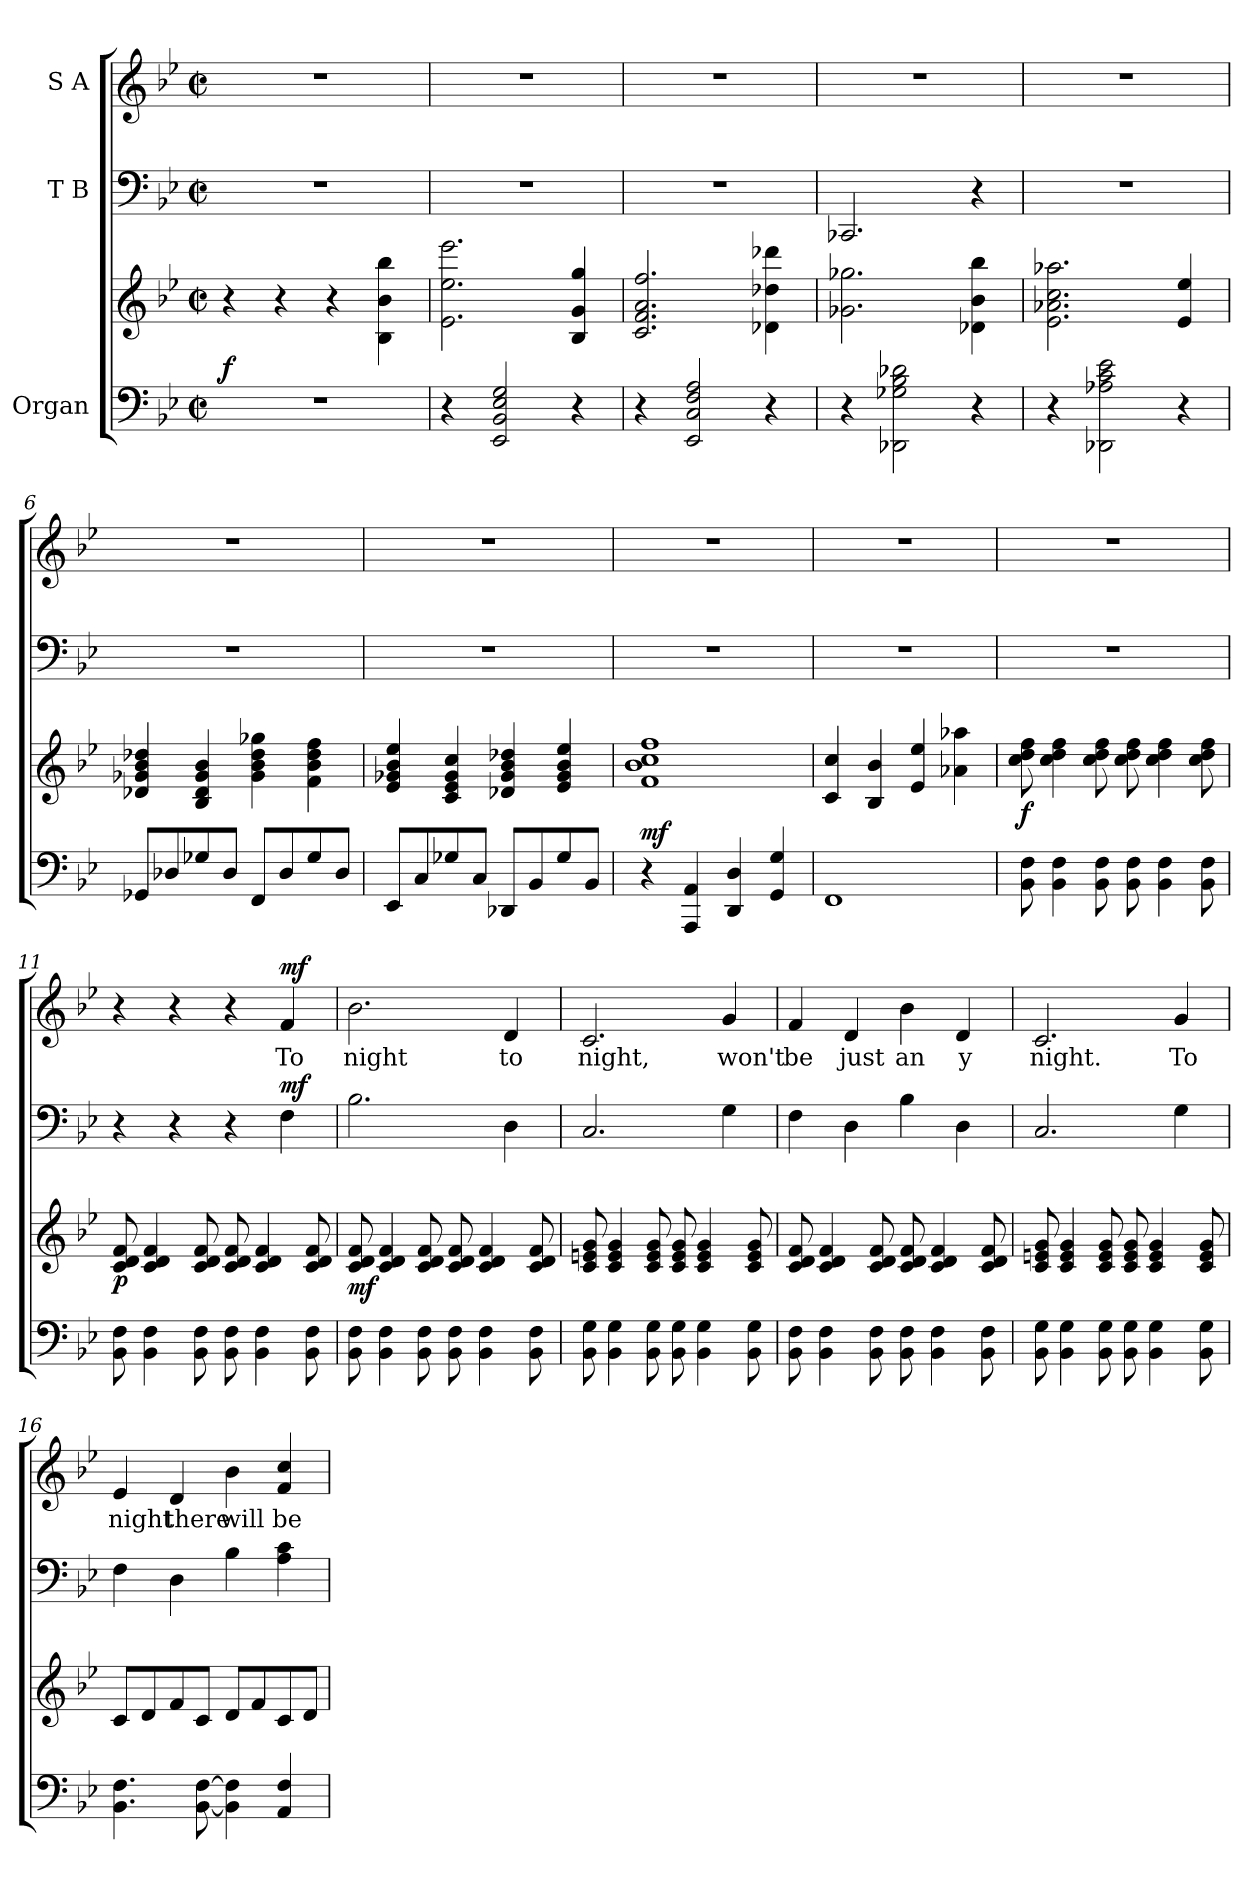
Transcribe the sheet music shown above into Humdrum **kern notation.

**kern	**kern	**dynam	**kern	**dynam	**kern	**text	**dynam
*part3	*part3	*part3	*part2	*part2	*part1	*part1	*part1
*staff4	*staff3	*staff3/4	*staff2	*staff2	*staff1	*staff1	*staff1
*I"Organ	*	*	*I"T B	*	*I"S A	*	*
*clefF4	*clefG2	*	*clefF4	*	*clefG2	*	*
*k[b-e-]	*k[b-e-]	*	*k[b-e-]	*	*k[b-e-]	*	*
*M2/2	*M2/2	*	*M2/2	*	*M2/2	*	*
*met(c|)	*met(c|)	*	*met(c|)	*	*met(c|)	*	*
=1	=1	=1	=1	=1	=1	=1	=1
!	!	!LO:DY:a=2	!	!	!	!	!
1r	4r	f	1r	.	1r	.	.
.	4r	.	.	.	.	.	.
.	4r	.	.	.	.	.	.
.	4B-\ 4b-\ 4bb-\	.	.	.	.	.	.
=2	=2	=2	=2	=2	=2	=2	=2
4r	2.e-\ 2.ee-\ 2.eee-\	.	1r	.	1r	.	.
2EE-/ 2BB-/ 2E-/ 2G/	.	.	.	.	.	.	.
4r	4B-/ 4g/ 4gg/	.	.	.	.	.	.
=3	=3	=3	=3	=3	=3	=3	=3
4r	2.c/ 2.f/ 2.a/ 2.ff/	.	1r	.	1r	.	.
2EE-/ 2C/ 2F/ 2A/	.	.	.	.	.	.	.
4r	4d-X\ 4dd-X\ 4ddd-X\	.	.	.	.	.	.
=4	=4	=4	=4	=4	=4	=4	=4
4r	2.g-X\ 2.gg-X\	.	2.CC-X/	.	1r	.	.
2DD-X\ 2G-X\ 2B-\ 2d-X\	.	.	.	.	.	.	.
4r	4d-X\ 4b-\ 4bb-\	.	4r	.	.	.	.
=5	=5	=5	=5	=5	=5	=5	=5
4r	2.e-\ 2.a-X\ 2.cc\ 2.aa-X\	.	1r	.	1r	.	.
2DD-X\ 2A-X\ 2c\ 2e-\	.	.	.	.	.	.	.
4r	4e-/ 4ee-/	.	.	.	.	.	.
=6	=6	=6	=6	=6	=6	=6	=6
8GG-X/L	4d-X/ 4g-X/ 4b-/ 4dd-X/	.	1r	.	1r	.	.
8D-X/	.	.	.	.	.	.	.
8G-X/	4B-/ 4d-/ 4g-/ 4b-/	.	.	.	.	.	.
8D-/J	.	.	.	.	.	.	.
8FF/L	4g-\ 4b-\ 4dd-\ 4gg-X\	.	.	.	.	.	.
8D-/	.	.	.	.	.	.	.
8G-/	4f\ 4b-\ 4dd-\ 4ff\	.	.	.	.	.	.
8D-/J	.	.	.	.	.	.	.
!!LO:LB:g=z
=7	=7	=7	=7	=7	=7	=7	=7
8EE-/L	4e-/ 4g-X/ 4b-/ 4ee-/	.	1r	.	1r	.	.
8C/	.	.	.	.	.	.	.
8G-X/	4c/ 4e-/ 4g-/ 4cc/	.	.	.	.	.	.
8C/J	.	.	.	.	.	.	.
8DD-X/L	4d-X/ 4g-/ 4b-/ 4dd-X/	.	.	.	.	.	.
8BB-/	.	.	.	.	.	.	.
8G-/	4e-/ 4g-/ 4b-/ 4ee-/	.	.	.	.	.	.
8BB-/J	.	.	.	.	.	.	.
=8	=8	=8	=8	=8	=8	=8	=8
!	!	!LO:DY:a=2	!	!	!	!	!
4r	1f 1b- 1cc 1ff	mf	1r	.	1r	.	.
4AAA/ 4AA/	.	.	.	.	.	.	.
4DD/ 4D/	.	.	.	.	.	.	.
4GG/ 4G/	.	.	.	.	.	.	.
=9	=9	=9	=9	=9	=9	=9	=9
1FF	4c/ 4cc/	.	1r	.	1r	.	.
.	4B-/ 4b-/	.	.	.	.	.	.
.	4e-/ 4ee-/	.	.	.	.	.	.
.	4a-X\ 4aa-X\	.	.	.	.	.	.
=10	=10	=10	=10	=10	=10	=10	=10
!	!	!LO:DY:b	!	!	!	!	!
8BB-\ 8F\	8cc\ 8dd\ 8ff\	f	1r	.	1r	.	.
4BB-\ 4F\	4cc\ 4dd\ 4ff\	.	.	.	.	.	.
8BB-\ 8F\	8cc\ 8dd\ 8ff\	.	.	.	.	.	.
8BB-\ 8F\	8cc\ 8dd\ 8ff\	.	.	.	.	.	.
4BB-\ 4F\	4cc\ 4dd\ 4ff\	.	.	.	.	.	.
8BB-\ 8F\	8cc\ 8dd\ 8ff\	.	.	.	.	.	.
!!LO:LB:g=z
=11	=11	=11	=11	=11	=11	=11	=11
!	!	!LO:DY:b	!	!	!	!	!
8BB-\ 8F\	8c/ 8d/ 8f/	p	4r	.	4r	.	.
4BB-\ 4F\	4c/ 4d/ 4f/	.	.	.	.	.	.
.	.	.	4r	.	4r	.	.
8BB-\ 8F\	8c/ 8d/ 8f/	.	.	.	.	.	.
8BB-\ 8F\	8c/ 8d/ 8f/	.	4r	.	4r	.	.
4BB-\ 4F\	4c/ 4d/ 4f/	.	.	.	.	.	.
!	!	!	!	!LO:DY:a	!	!	!LO:DY:a
.	.	.	4F\	mf	4f/	To	mf
8BB-\ 8F\	8c/ 8d/ 8f/	.	.	.	.	.	.
=12	=12	=12	=12	=12	=12	=12	=12
!	!	!LO:DY:b	!	!	!	!	!
8BB-\ 8F\	8c/ 8d/ 8f/	mf	2.B-\	.	2.b-\	night	.
4BB-\ 4F\	4c/ 4d/ 4f/	.	.	.	.	.	.
8BB-\ 8F\	8c/ 8d/ 8f/	.	.	.	.	.	.
8BB-\ 8F\	8c/ 8d/ 8f/	.	.	.	.	.	.
4BB-\ 4F\	4c/ 4d/ 4f/	.	.	.	.	.	.
.	.	.	4D\	.	4d/	to	.
8BB-\ 8F\	8c/ 8d/ 8f/	.	.	.	.	.	.
=13	=13	=13	=13	=13	=13	=13	=13
8BB-\ 8G\	8c/ 8en/ 8g/	.	2.C/	.	2.c/	night,	.
4BB-\ 4G\	4c/ 4e/ 4g/	.	.	.	.	.	.
8BB-\ 8G\	8c/ 8e/ 8g/	.	.	.	.	.	.
8BB-\ 8G\	8c/ 8e/ 8g/	.	.	.	.	.	.
4BB-\ 4G\	4c/ 4e/ 4g/	.	.	.	.	.	.
.	.	.	4G\	.	4g/	won't	.
8BB-\ 8G\	8c/ 8e/ 8g/	.	.	.	.	.	.
!!LO:PB:g=z
=14	=14	=14	=14	=14	=14	=14	=14
8BB-\ 8F\	8c/ 8d/ 8f/	.	4F\	.	4f/	be	.
4BB-\ 4F\	4c/ 4d/ 4f/	.	.	.	.	.	.
.	.	.	4D\	.	4d/	just	.
8BB-\ 8F\	8c/ 8d/ 8f/	.	.	.	.	.	.
8BB-\ 8F\	8c/ 8d/ 8f/	.	4B-\	.	4b-\	an	.
4BB-\ 4F\	4c/ 4d/ 4f/	.	.	.	.	.	.
.	.	.	4D\	.	4d/	y	.
8BB-\ 8F\	8c/ 8d/ 8f/	.	.	.	.	.	.
=15	=15	=15	=15	=15	=15	=15	=15
8BB-\ 8G\	8c/ 8en/ 8g/	.	2.C/	.	2.c/	night.	.
4BB-\ 4G\	4c/ 4e/ 4g/	.	.	.	.	.	.
8BB-\ 8G\	8c/ 8e/ 8g/	.	.	.	.	.	.
8BB-\ 8G\	8c/ 8e/ 8g/	.	.	.	.	.	.
4BB-\ 4G\	4c/ 4e/ 4g/	.	.	.	.	.	.
.	.	.	4G\	.	4g/	To	.
8BB-\ 8G\	8c/ 8e/ 8g/	.	.	.	.	.	.
=16	=16	=16	=16	=16	=16	=16	=16
4.BB-\ 4.F\	8c/L	.	4F\	.	4e-/	night	.
.	8d/	.	.	.	.	.	.
.	8f/	.	4D\	.	4d/	there	.
[8BB-\ [8F\	8c/J	.	.	.	.	.	.
4BB-\] 4F\]	8d/L	.	4B-\	.	4b-\	will	.
.	8f/	.	.	.	.	.	.
4AA/ 4F/	8c/	.	4A\ 4c\	.	4f/ 4cc/	be	.
.	8d/J	.	.	.	.	.	.
=	=	=	=	=	=	=	=
*-	*-	*-	*-	*-	*-	*-	*-
